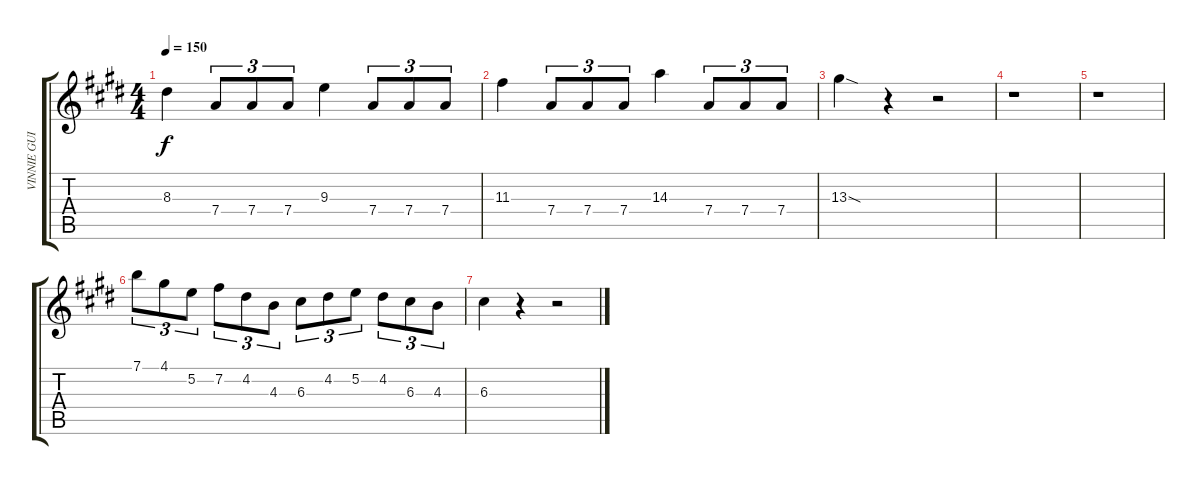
\track ("VINNIE GUITAR 1" "VINNIE GUI") {instrument overdrivenguitar}
\staff {score tabs}
\tuning (E4 B3 G3 D3 A2 E2) {hide}
\ts (4 4)
\tempo 150
\clef g2
\ks e
8.3.4{dy f} 7.4.8{tu (3 2)} 7.4.8{tu (3 2)} 7.4.8{tu (3 2)} 9.3.4 7.4.8{tu (3 2)} 7.4.8{tu (3 2)} 7.4.8{tu (3 2)} |
11.3.4 7.4.8{tu (3 2)} 7.4.8{tu (3 2)} 7.4.8{tu (3 2)} 14.3.4 7.4.8{tu (3 2)} 7.4.8{tu (3 2)} 7.4.8{tu (3 2)} |
13.3{sod}.4 r.4 r.2 |
r.1 |
r.1 |
7.1.8{tu (3 2)} 4.1.8{tu (3 2)} 5.2.8{tu (3 2)} 7.2.8{tu (3 2)} 4.2.8{tu (3 2)} 4.3.8{tu (3 2)} 6.3.8{tu (3 2)} 4.2.8{tu (3 2)} 5.2.8{tu (3 2)} 4.2.8{tu (3 2)} 6.3.8{tu (3 2)} 4.3.8{tu (3 2)} |
6.3.4 r.4 r.2
